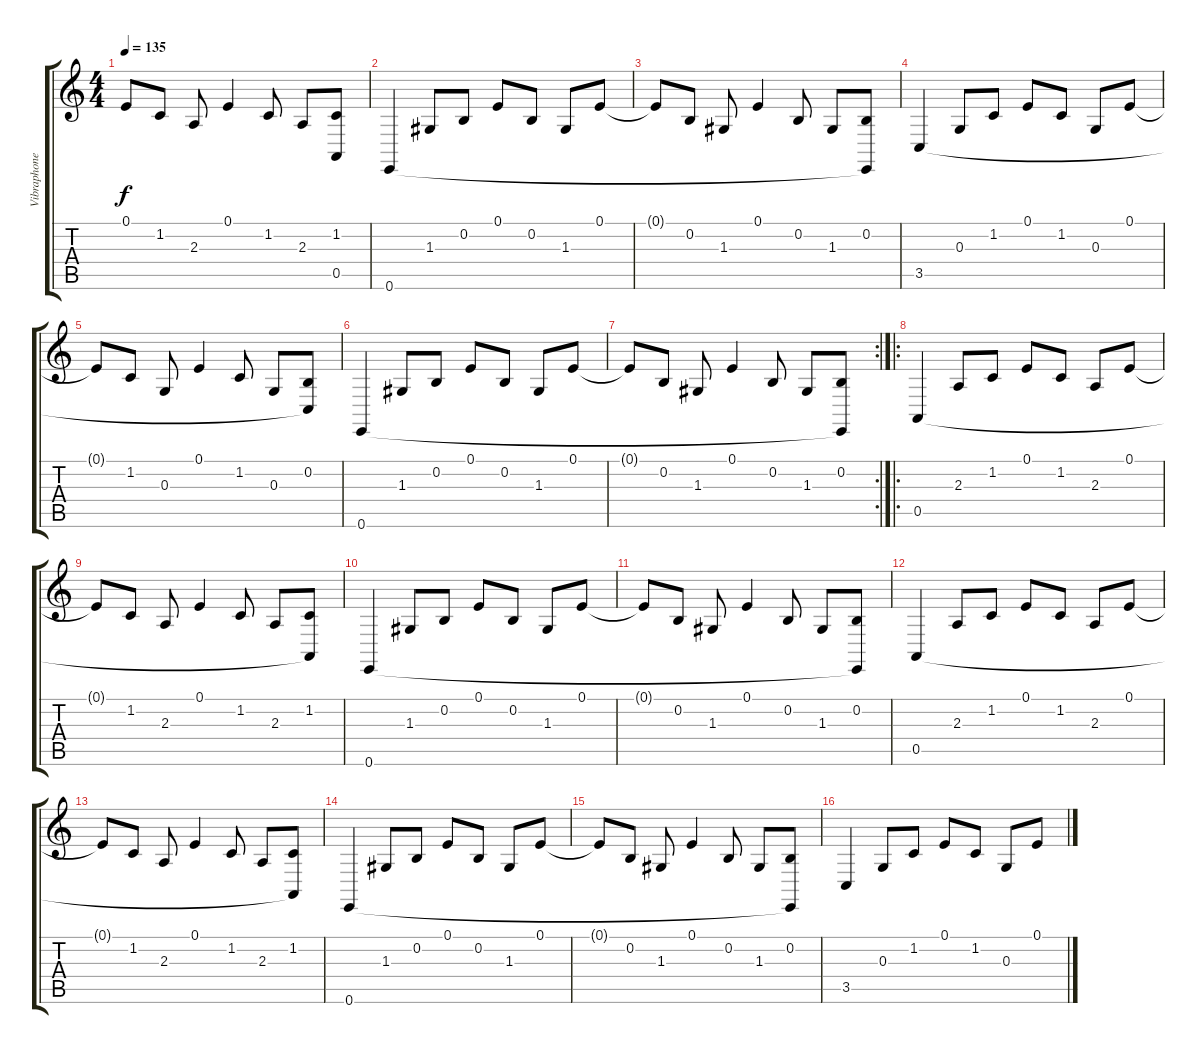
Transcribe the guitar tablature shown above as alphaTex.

\track ("Vibraphone" "Vibraphone") {instrument vibraphone}
\staff {score tabs}
\tuning (E4 B3 G3 D3 A2 E2) {hide}
\ts (4 4)
\tempo 135
\clef g2
\ks c
0.1{t}.8{dy f} 1.2.8 2.3.8 0.1.4 1.2.8 2.3.8 (1.2 0.5{t}).8 |
0.6.4 1.3.8 0.2.8 0.1.8 0.2.8 1.3.8 0.1.8 |
0.1{t}.8 0.2.8 1.3.8 0.1.4 0.2.8 1.3.8 (0.2 0.6{t}).8 |
3.5.4 0.3.8 1.2.8 0.1.8 1.2.8 0.3.8 0.1.8 |
0.1{t}.8 1.2.8 0.3.8 0.1.4 1.2.8 0.3.8 (0.2 3.5{t}).8 |
0.6.4 1.3.8 0.2.8 0.1.8 0.2.8 1.3.8 0.1.8 |
\rc 2
0.1{t}.8 0.2.8 1.3.8 0.1.4 0.2.8 1.3.8 (0.2 0.6{t}).8 |
\ro
0.5.4 2.3.8 1.2.8 0.1.8 1.2.8 2.3.8 0.1.8 |
0.1{t}.8 1.2.8 2.3.8 0.1.4 1.2.8 2.3.8 (1.2 0.5{t}).8 |
0.6.4 1.3.8 0.2.8 0.1.8 0.2.8 1.3.8 0.1.8 |
0.1{t}.8 0.2.8 1.3.8 0.1.4 0.2.8 1.3.8 (0.2 0.6{t}).8 |
0.5.4 2.3.8 1.2.8 0.1.8 1.2.8 2.3.8 0.1.8 |
0.1{t}.8 1.2.8 2.3.8 0.1.4 1.2.8 2.3.8 (1.2 0.5{t}).8 |
0.6.4 1.3.8 0.2.8 0.1.8 0.2.8 1.3.8 0.1.8 |
0.1{t}.8 0.2.8 1.3.8 0.1.4 0.2.8 1.3.8 (0.2 0.6{t}).8 |
3.5.4 0.3.8 1.2.8 0.1.8 1.2.8 0.3.8 0.1.8
